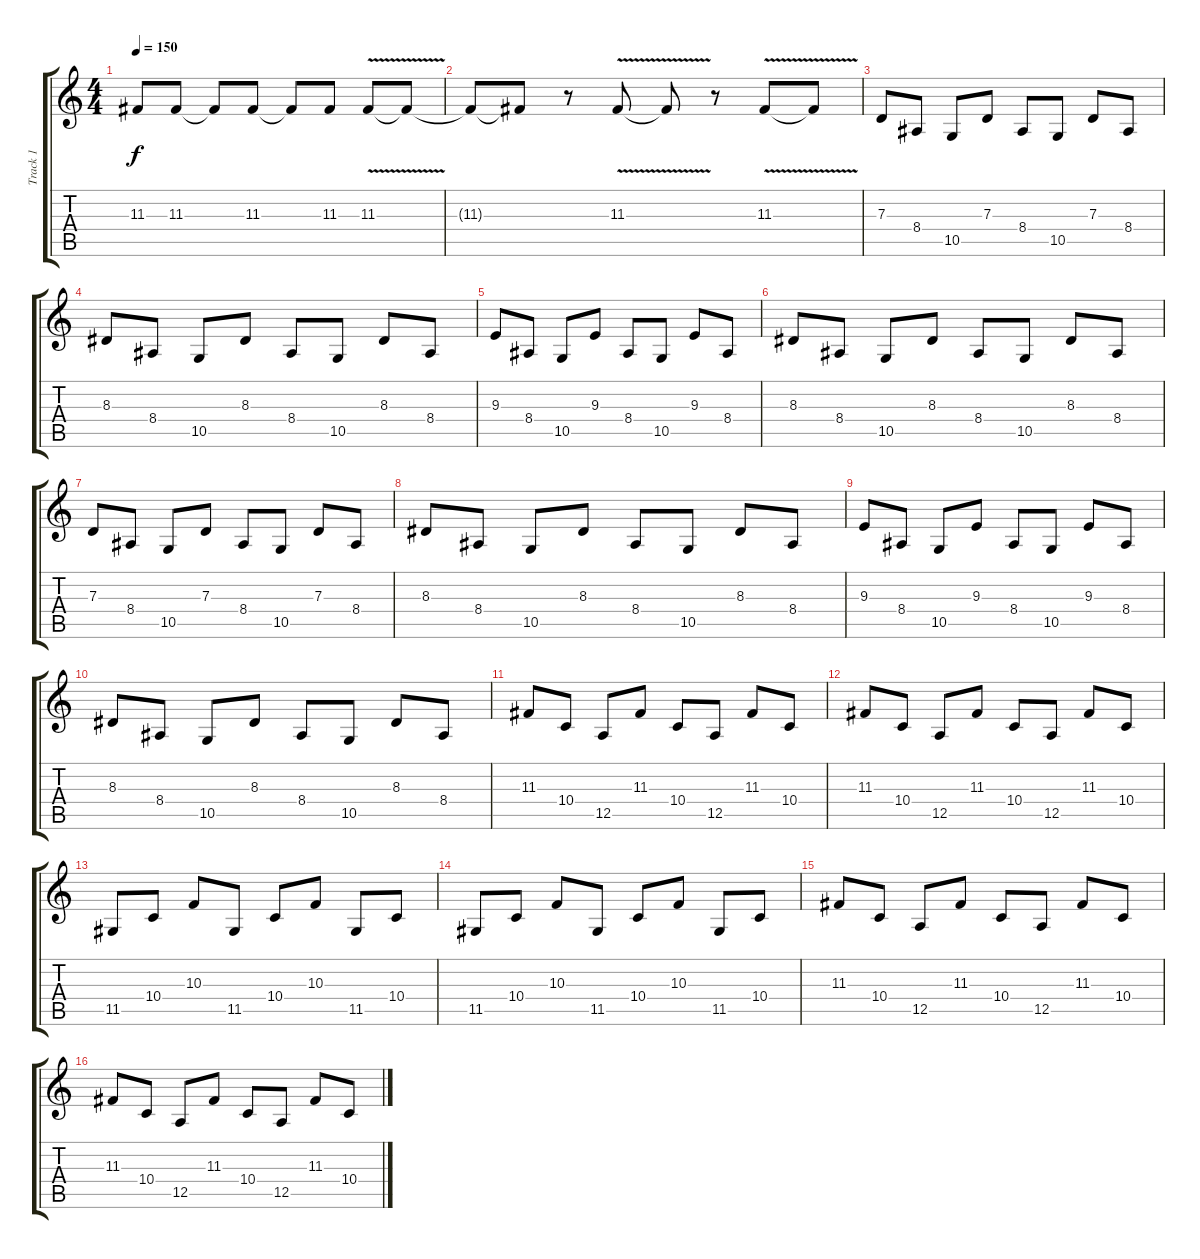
\track ("Track 1" "Track 1") {instrument lead5charang}
\staff {score tabs}
\tuning (E4 B3 G3 D3 A2 E2) {hide}
\ts (4 4)
\tempo 150
\clef g2
\ks c
11.3.8{dy f} 11.3.8 11.3{t}.8 11.3.8 11.3{t}.8 11.3.8 11.3{v}.8 11.3{t}.8 |
11.3{t}.8 11.3{t}.8 r.8 11.3{v}.8 11.3{t}.8 r.8 11.3{v}.8 11.3{t}.8 |
7.3.8 8.4.8 10.5.8 7.3.8 8.4.8 10.5.8 7.3.8 8.4.8 |
8.3.8 8.4.8 10.5.8 8.3.8 8.4.8 10.5.8 8.3.8 8.4.8 |
9.3.8 8.4.8 10.5.8 9.3.8 8.4.8 10.5.8 9.3.8 8.4.8 |
8.3.8 8.4.8 10.5.8 8.3.8 8.4.8 10.5.8 8.3.8 8.4.8 |
7.3.8 8.4.8 10.5.8 7.3.8 8.4.8 10.5.8 7.3.8 8.4.8 |
8.3.8 8.4.8 10.5.8 8.3.8 8.4.8 10.5.8 8.3.8 8.4.8 |
9.3.8 8.4.8 10.5.8 9.3.8 8.4.8 10.5.8 9.3.8 8.4.8 |
8.3.8 8.4.8 10.5.8 8.3.8 8.4.8 10.5.8 8.3.8 8.4.8 |
11.3.8 10.4.8 12.5.8 11.3.8 10.4.8 12.5.8 11.3.8 10.4.8 |
11.3.8 10.4.8 12.5.8 11.3.8 10.4.8 12.5.8 11.3.8 10.4.8 |
11.5.8 10.4.8 10.3.8 11.5.8 10.4.8 10.3.8 11.5.8 10.4.8 |
11.5.8 10.4.8 10.3.8 11.5.8 10.4.8 10.3.8 11.5.8 10.4.8 |
11.3.8 10.4.8 12.5.8 11.3.8 10.4.8 12.5.8 11.3.8 10.4.8 |
11.3.8 10.4.8 12.5.8 11.3.8 10.4.8 12.5.8 11.3.8 10.4.8
